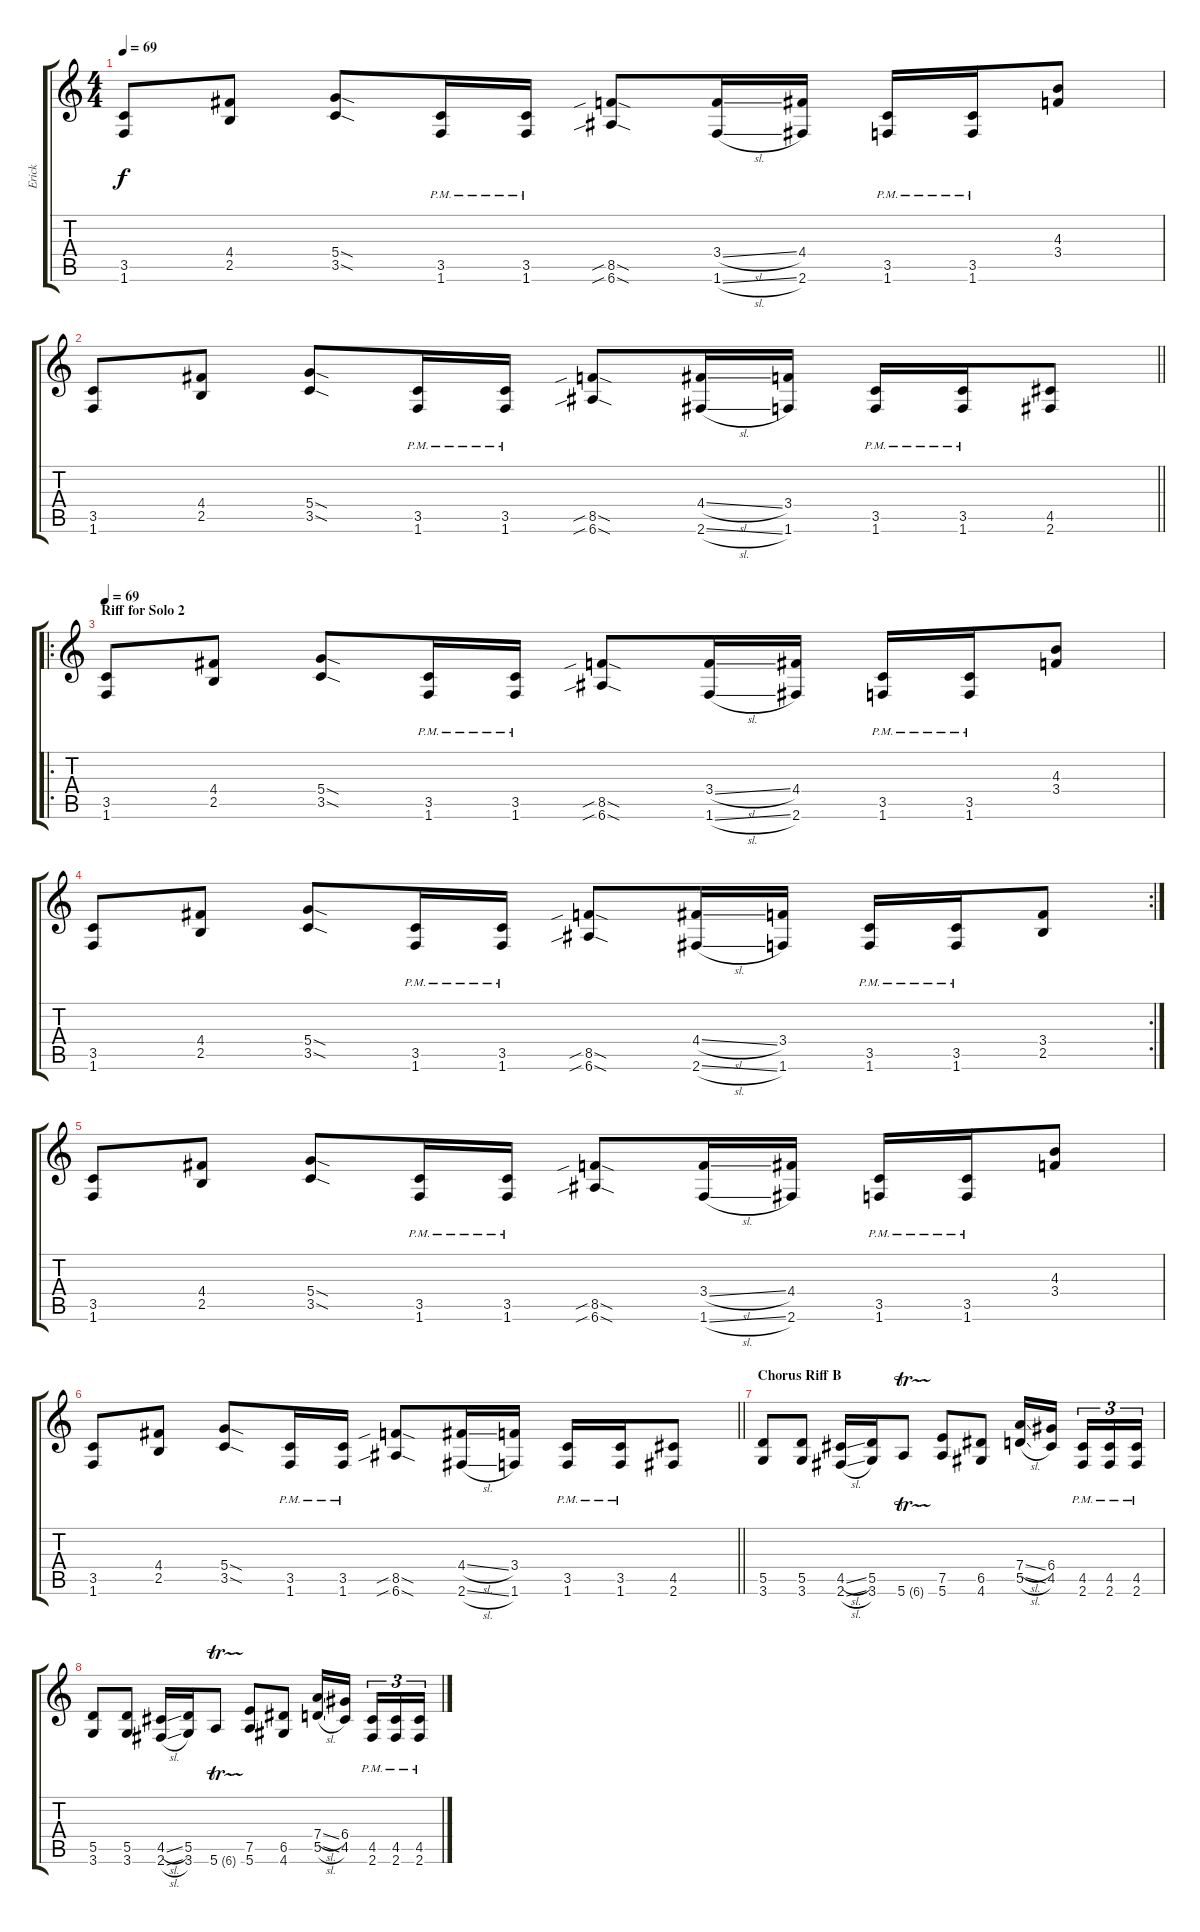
\track ("Erick" "Erick") {instrument distortionguitar}
\staff {score tabs}
\tuning (E4 B3 G3 D3 A2 E2) {hide}
\ts (4 4)
\tempo 69
\clef g2
\ks c
(3.5 1.6).8{dy f} (4.4 2.5).8 (5.4{sod} 3.5{sod}).8 (3.5{pm} 1.6{pm}).16 (3.5{pm} 1.6{pm}).16 (8.5{sib sod} 6.6{sib sod}).8 (3.4{sl} 1.6{sl}).16 (4.4 2.6).16 (3.5{pm} 1.6{pm}).16 (3.5{pm} 1.6{pm}).16 (4.3 3.4).8 |
\barLineRight lightlight
(3.5 1.6).8 (4.4 2.5).8 (5.4{sod} 3.5{sod}).8 (3.5{pm} 1.6{pm}).16 (3.5{pm} 1.6{pm}).16 (8.5{sib sod} 6.6{sib sod}).8 (4.4{sl} 2.6{sl}).16 (3.4 1.6).16 (3.5{pm} 1.6{pm}).16 (3.5{pm} 1.6{pm}).16 (4.5 2.6).8 |
\ro
\section ("" "Riff for Solo 2")
\tempo 69
(3.5 1.6).8 (4.4 2.5).8 (5.4{sod} 3.5{sod}).8 (3.5{pm} 1.6{pm}).16 (3.5{pm} 1.6{pm}).16 (8.5{sib sod} 6.6{sib sod}).8 (3.4{sl} 1.6{sl}).16 (4.4 2.6).16 (3.5{pm} 1.6{pm}).16 (3.5{pm} 1.6{pm}).16 (4.3 3.4).8 |
\rc 2
(3.5 1.6).8 (4.4 2.5).8 (5.4{sod} 3.5{sod}).8 (3.5{pm} 1.6{pm}).16 (3.5{pm} 1.6{pm}).16 (8.5{sib sod} 6.6{sib sod}).8 (4.4{sl} 2.6{sl}).16 (3.4 1.6).16 (3.5{pm} 1.6{pm}).16 (3.5{pm} 1.6{pm}).16 (3.4 2.5).8 |
(3.5 1.6).8 (4.4 2.5).8 (5.4{sod} 3.5{sod}).8 (3.5{pm} 1.6{pm}).16 (3.5{pm} 1.6{pm}).16 (8.5{sib sod} 6.6{sib sod}).8 (3.4{sl} 1.6{sl}).16 (4.4 2.6).16 (3.5{pm} 1.6{pm}).16 (3.5{pm} 1.6{pm}).16 (4.3 3.4).8 |
\barLineRight lightlight
(3.5 1.6).8 (4.4 2.5).8 (5.4{sod} 3.5{sod}).8 (3.5{pm} 1.6{pm}).16 (3.5{pm} 1.6{pm}).16 (8.5{sib sod} 6.6{sib sod}).8 (4.4{sl} 2.6{sl}).16 (3.4 1.6).16 (3.5{pm} 1.6{pm}).16 (3.5{pm} 1.6{pm}).16 (4.5 2.6).8 |
\section ("" "Chorus Riff B")
(5.5 3.6).8 (5.5 3.6).8 (4.5{sl} 2.6{sl}).16 (5.5 3.6).16 5.6{tr (6 32)}.8 (7.5 5.6).8 (6.5 4.6).8 (7.4{sl} 5.5{sl}).16 (6.4 4.5).16{beam splitsecondary} (4.5{pm} 2.6{pm}).16{tu (3 2)} (4.5{pm} 2.6{pm}).16{tu (3 2)} (4.5{pm} 2.6{pm}).16{tu (3 2)} |
(5.5 3.6).8 (5.5 3.6).8 (4.5{sl} 2.6{sl}).16 (5.5 3.6).16 5.6{tr (6 32)}.8 (7.5 5.6).8 (6.5 4.6).8 (7.4{sl} 5.5{sl}).16 (6.4 4.5).16{beam splitsecondary} (4.5{pm} 2.6{pm}).16{tu (3 2)} (4.5{pm} 2.6{pm}).16{tu (3 2)} (4.5{pm} 2.6{pm}).16{tu (3 2)}
